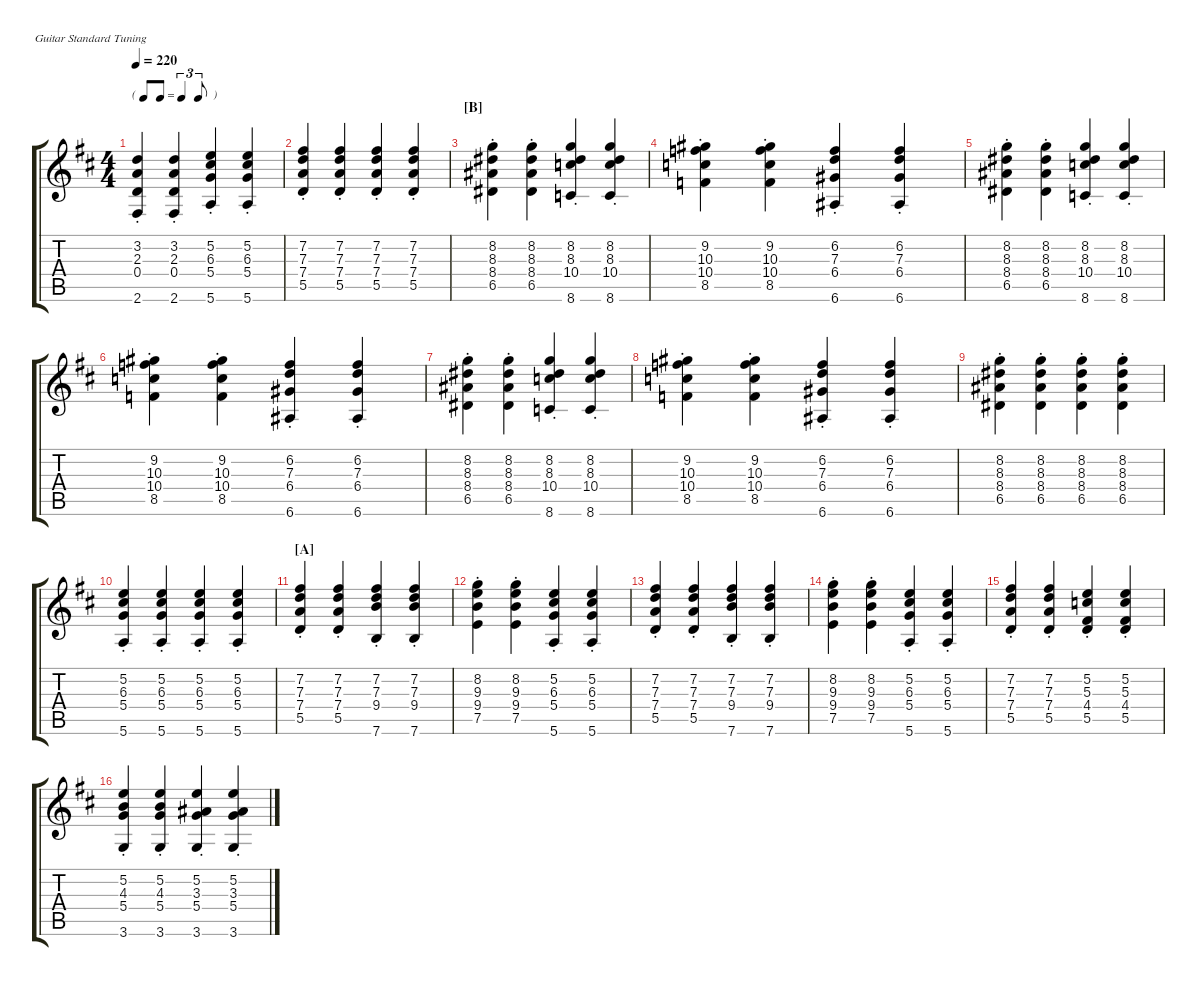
\hideDynamics
\singleTrackTrackNamePolicy hidden
\multiTrackTrackNamePolicy hidden
\firstSystemTrackNameOrientation horizontal
\otherSystemsTrackNameOrientation horizontal
\track ("Guitar III" "Gtr. III") {instrument acousticguitarsteel}
\staff {score tabs}
\tuning (E4 B3 G3 D3 A2 E2)
\ts (4 4)
\tf triplet8th
\tempo 220
\clef g2
\scale
0.25
\ks d
(2.6{st} 0.4{st} 2.3{st} 3.2{st}).4{dy mf} (3.2{st} 2.3{st} 0.4{st} 2.6{st}).4 (5.6{st} 5.4{st} 6.3{st} 5.2{st}).4 (5.2{st} 6.3{st} 5.4{st} 5.6{st}).4 |
\scale
0.25 (5.5{st} 7.2{st} 7.3{st} 7.4{st}).4 (7.2{st} 7.3{st} 7.4{st} 5.5{st}).4 (5.5{st} 7.2{st} 7.3{st} 7.4{st}).4 (7.2{st} 7.3{st} 7.4{st} 5.5{st}).4 |
\section ("B" "")
\scale
0.25 (6.5{st} 8.2{st} 8.3{st} 8.4{st}).4 (8.2{st} 8.3{st} 8.4{st} 6.5{st}).4 (8.6{st} 10.4{st} 8.3{st} 8.2{st}).4 (8.2{st} 8.3{st} 10.4{st} 8.6{st}).4 |
\scale
0.25 (8.5{st} 10.4{st} 10.3{st} 9.2{st}).4 (9.2{st} 10.3{st} 10.4{st} 8.5{st}).4 (6.6{st} 6.2{st} 7.3{st} 6.4{st}).4 (6.2{st} 7.3{st} 6.4{st} 6.6{st}).4 |
\scale
0.25 (6.5{st} 8.2{st} 8.3{st} 8.4{st}).4 (8.2{st} 8.3{st} 8.4{st} 6.5{st}).4 (8.6{st} 10.4{st} 8.3{st} 8.2{st}).4 (8.2{st} 8.3{st} 10.4{st} 8.6{st}).4 |
\scale
0.25 (8.5{st} 10.4{st} 10.3{st} 9.2{st}).4 (9.2{st} 10.3{st} 10.4{st} 8.5{st}).4 (6.6{st} 6.2{st} 7.3{st} 6.4{st}).4 (6.2{st} 7.3{st} 6.4{st} 6.6{st}).4 |
\scale
0.25 (6.5{st} 8.2{st} 8.3{st} 8.4{st}).4 (8.2{st} 8.3{st} 8.4{st} 6.5{st}).4 (8.6{st} 10.4{st} 8.3{st} 8.2{st}).4 (8.2{st} 8.3{st} 10.4{st} 8.6{st}).4 |
\scale
0.25 (8.5{st} 10.4{st} 10.3{st} 9.2{st}).4 (9.2{st} 10.3{st} 10.4{st} 8.5{st}).4 (6.6{st} 6.2{st} 7.3{st} 6.4{st}).4 (6.2{st} 7.3{st} 6.4{st} 6.6{st}).4 |
\scale
0.25 (6.5{st} 8.2{st} 8.3{st} 8.4{st}).4 (8.2{st} 8.3{st} 8.4{st} 6.5{st}).4 (6.5{st} 8.2{st} 8.3{st} 8.4{st}).4 (8.2{st} 8.3{st} 8.4{st} 6.5{st}).4 |
\scale
0.25 (5.6{st} 5.4{st} 6.3{st} 5.2{st}).4 (5.2{st} 6.3{st} 5.4{st} 5.6{st}).4 (5.6{st} 5.4{st} 6.3{st} 5.2{st}).4 (5.2{st} 6.3{st} 5.4{st} 5.6{st}).4 |
\section ("A" "")
\scale
0.25 (5.5{st} 7.4{st} 7.3{st} 7.2{st}).4 (7.2{st} 7.3{st} 7.4{st} 5.5{st}).4 (7.6{st} 9.4{st} 7.3{st} 7.2{st}).4 (7.2{st} 7.3{st} 9.4{st} 7.6{st}).4 |
\scale
0.25 (7.5{st} 9.4{st} 9.3{st} 8.2{st}).4 (8.2{st} 9.3{st} 9.4{st} 7.5{st}).4 (5.6{st} 5.4{st} 6.3{st} 5.2{st}).4 (5.2{st} 6.3{st} 5.4{st} 5.6{st}).4 |
\scale
0.25 (5.5{st} 7.4{st} 7.3{st} 7.2{st}).4 (7.2{st} 7.3{st} 7.4{st} 5.5{st}).4 (7.6{st} 9.4{st} 7.3{st} 7.2{st}).4 (7.2{st} 7.3{st} 9.4{st} 7.6{st}).4 |
\scale
0.25 (7.5{st} 9.4{st} 9.3{st} 8.2{st}).4 (8.2{st} 9.3{st} 9.4{st} 7.5{st}).4 (5.6{st} 5.4{st} 6.3{st} 5.2{st}).4 (5.2{st} 6.3{st} 5.4{st} 5.6{st}).4 |
\scale
0.25 (5.5{st} 7.4{st} 7.3{st} 7.2{st}).4 (7.2{st} 7.3{st} 7.4{st} 5.5{st}).4 (5.5{st} 4.4{st} 5.3{st} 5.2{st}).4 (5.2{st} 5.3{st} 4.4{st} 5.5{st}).4 |
\scale
0.25 (3.6{st} 5.4{st} 4.3{st} 5.2{st}).4 (5.2{st} 4.3{st} 5.4{st} 3.6{st}).4 (3.6{st} 5.4{st} 3.3{st} 5.2{st}).4 (5.2{st} 3.3{st} 5.4{st} 3.6{st}).4
